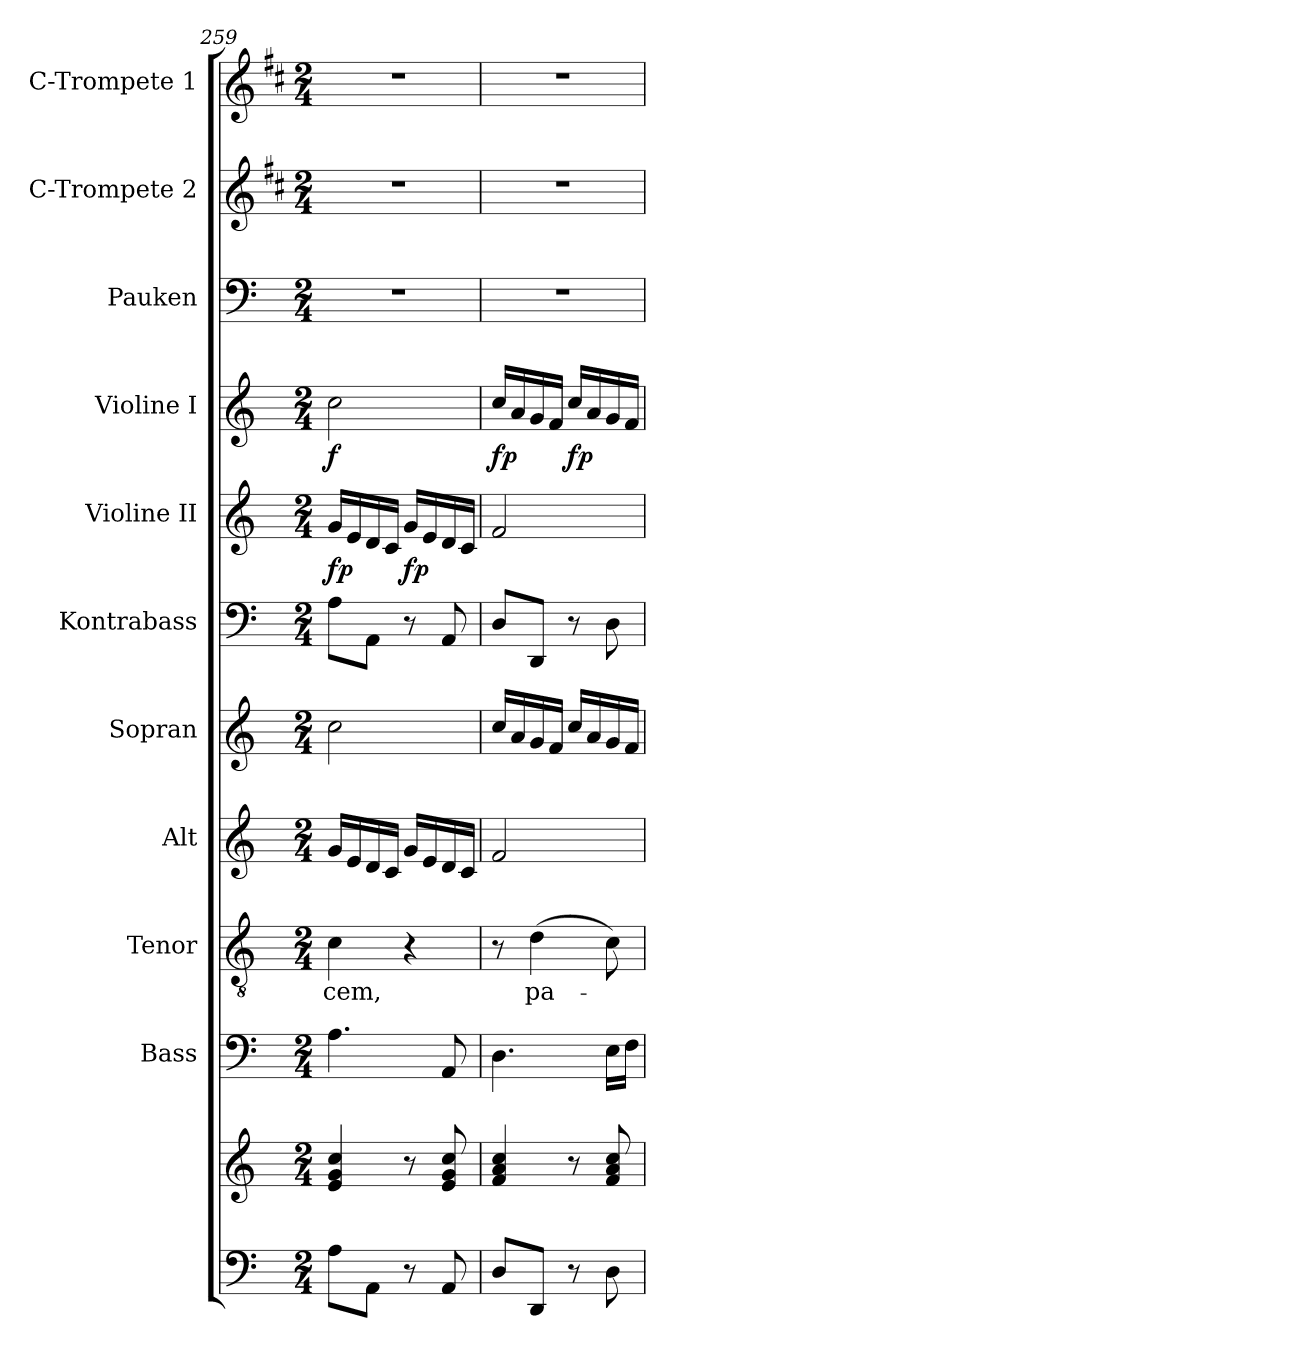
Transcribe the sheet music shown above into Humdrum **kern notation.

**kern	**kern	**kern	**kern	**text	**kern	**kern	**kern	**kern	**dynam	**kern	**dynam	**kern	**kern	**kern
*part11	*part11	*part10	*part9	*part9	*part8	*part7	*part6	*part5	*part5	*part4	*part4	*part3	*part2	*part1
*staff12	*staff11	*staff10	*staff9	*staff9	*staff8	*staff7	*staff6	*staff5	*staff5	*staff4	*staff4	*staff3	*staff2	*staff1
*	*	*I"Bass	*I"Tenor	*	*I"Alt	*I"Sopran	*I"Kontrabass	*I"Violine II	*	*I"Violine I	*	*I"Pauken	*I"C-Trompete 2	*I"C-Trompete 1
*	*	*I'B.	*I'T.	*	*I'A.	*I'S.	*I'Kb.	*I'Vl. II	*	*I'Vl. I	*	*I'Pk.	*I'C Trp. 2	*I'C Trp. 1
*clefF4	*clefG2	*clefF4	*clefGv2	*	*clefG2	*clefG2	*clefF4	*clefG2	*	*clefG2	*	*clefF4	*clefG2	*clefG2
*	*	*	*	*	*	*	*ITrd7c12	*	*	*	*	*	*ITrd1c2	*ITrd1c2
*k[]	*k[]	*k[]	*k[]	*	*k[]	*k[]	*k[]	*k[]	*	*k[]	*	*k[]	*k[]	*k[]
*C:	*C:	*C:	*C:	*	*C:	*C:	*C:	*C:	*	*C:	*	*C:	*C:	*C:
*M2/4	*M2/4	*M2/4	*M2/4	*	*M2/4	*M2/4	*M2/4	*M2/4	*	*M2/4	*	*M2/4	*M2/4	*M2/4
=259	=259	=259	=259	=259	=259	=259	=259	=259	=259	=259	=259	=259	=259	=259
!	!	!	!	!LO:LY:b	!	!	!	!	!LO:DY:b	!	!LO:DY:b	!	!	!
8A\L	4e/ 4g/ 4cc/	4.A\	4c\	-cem,	16g/LL	2cc\	8AA\L	16g/LL	fp	2cc\	f	2r	2r	2r
.	.	.	.	.	16e/	.	.	16e/	.	.	.	.	.	.
8AA\J	.	.	.	.	16d/	.	8AAA\J	16d/	.	.	.	.	.	.
.	.	.	.	.	16c/JJ	.	.	16c/JJ	.	.	.	.	.	.
!	!	!	!	!	!	!	!	!	!LO:DY:b	!	!	!	!	!
8r	8r	.	4r	.	16g/LL	.	8r	16g/LL	fp	.	.	.	.	.
.	.	.	.	.	16e/	.	.	16e/	.	.	.	.	.	.
8AA/	8e/ 8g/ 8cc/	8AA/	.	.	16d/	.	8AAA/	16d/	.	.	.	.	.	.
.	.	.	.	.	16c/JJ	.	.	16c/JJ	.	.	.	.	.	.
=260	=260	=260	=260	=260	=260	=260	=260	=260	=260	=260	=260	=260	=260	=260
!	!	!	!	!	!	!	!	!	!	!	!LO:DY:b	!	!	!
8D/L	4f/ 4a/ 4cc/	4.D\	8r	.	2f/	16cc/LL	8DD/L	2f/	.	16cc/LL	fp	2r	2r	2r
.	.	.	.	.	.	16a/	.	.	.	16a/	.	.	.	.
!	!	!	!	!LO:LY:b	!	!	!	!	!	!	!	!	!	!
8DD/J	.	.	(>4d\	pa-	.	16g/	8DDD/J	.	.	16g/	.	.	.	.
.	.	.	.	.	.	16f/JJ	.	.	.	16f/JJ	.	.	.	.
!	!	!	!	!	!	!	!	!	!	!	!LO:DY:b	!	!	!
8r	8r	.	.	.	.	16cc/LL	8r	.	.	16cc/LL	fp	.	.	.
.	.	.	.	.	.	16a/	.	.	.	16a/	.	.	.	.
8D\	8f/ 8a/ 8cc/	16E\LL	8c\)	.	.	16g/	8DD\	.	.	16g/	.	.	.	.
.	.	16F\JJ	.	.	.	16f/JJ	.	.	.	16f/JJ	.	.	.	.
=	=	=	=	=	=	=	=	=	=	=	=	=	=	=
*-	*-	*-	*-	*-	*-	*-	*-	*-	*-	*-	*-	*-	*-	*-
